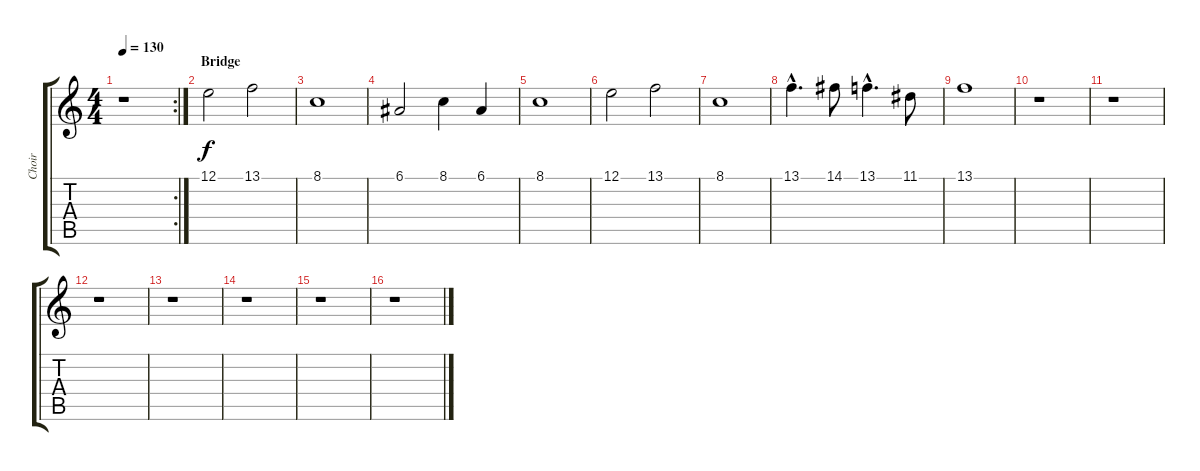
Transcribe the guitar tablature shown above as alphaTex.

\track ("Choir" "Choir") {instrument choiraahs}
\staff {score tabs}
\tuning (E4 B3 G3 D3 A2 E2) {hide}
\rc 2
\ts (4 4)
\tempo 130
\clef g2
\ks c
r.1{dy f} |
\section ("" "Bridge")
12.1.2 13.1.2 |
8.1.1 |
6.1.2 8.1.4 6.1.4 |
8.1.1 |
12.1.2 13.1.2 |
8.1.1 |
13.1{hac}.4{d} 14.1.8 13.1{hac}.4{d} 11.1.8 |
13.1.1 |
r.1 |
r.1 |
r.1 |
r.1 |
r.1 |
r.1 |
r.1
